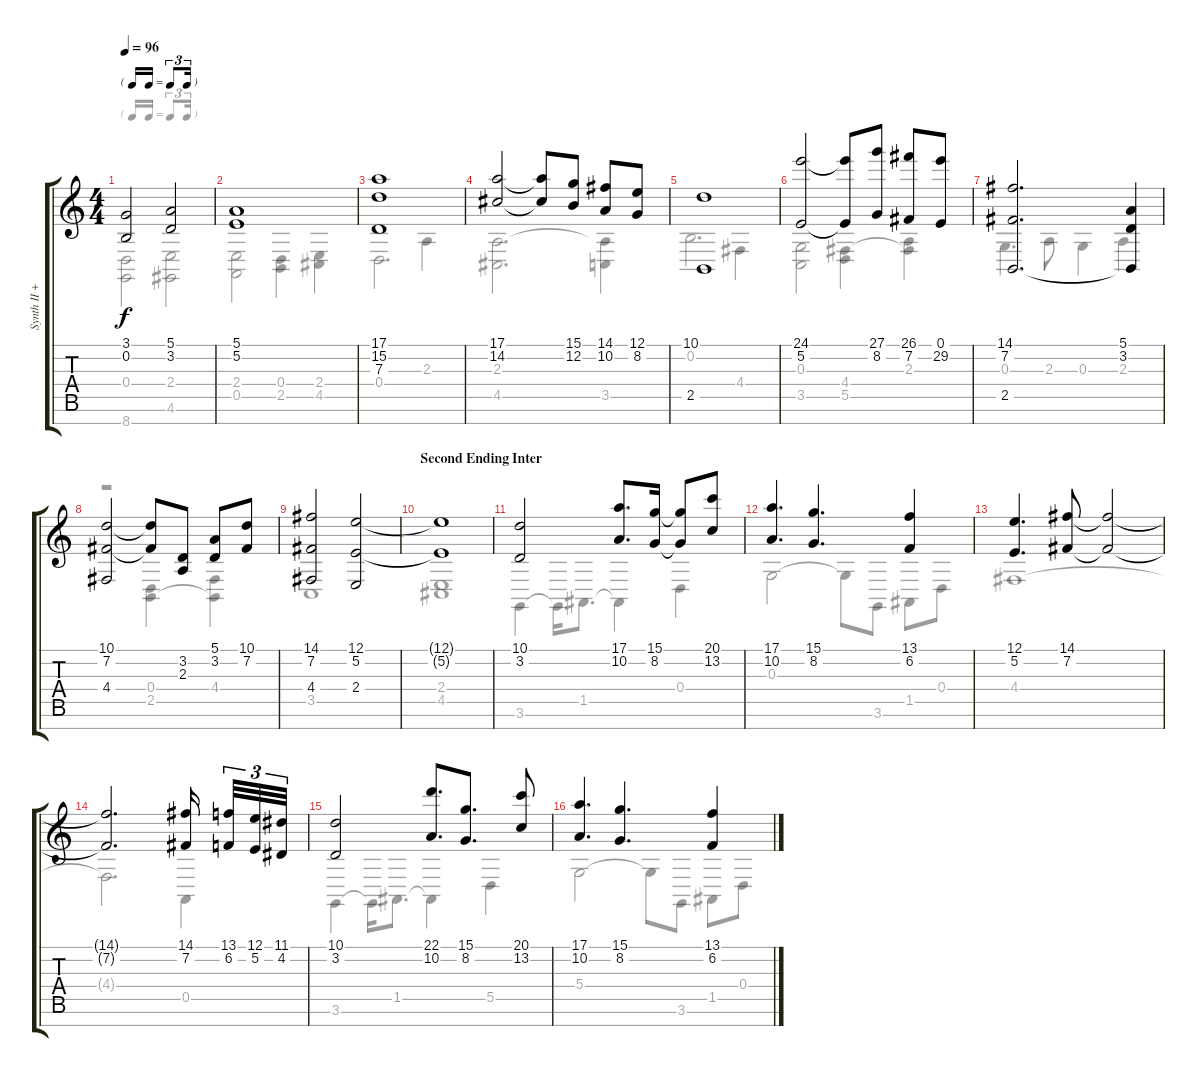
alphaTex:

\track ("Synth II + III (Strings)" "Synth II +") {instrument stringensemble1}
\staff {score tabs}
\tuning (E4 B3 G3 D3 A2 E2 B1) {hide}
\voice
\ts (4 4)
\tf triplet16th
\tempo 96
\clef g2
\ks c
(3.1 0.2).2{dy f} (5.1 3.2).2 |
(5.1 5.2).1 |
(17.1 15.2 7.3).1 |
(17.1 14.2).2 (17.1{t} 14.2{t}).8 (15.1 12.2).8 (14.1 10.2).8 (12.1 8.2).8 |
(10.1 2.5).1 |
(24.1 5.2).2 (24.1{t} 5.2{t}).8 (27.1 8.2).8 (26.1 7.2).8 (0.1 29.2).8 |
(14.1 7.2 2.5).2{d} (5.1 3.2 2.5{t}).4 |
(10.1 7.2 4.4).2 (10.1{t} 7.2{t}).8 (3.2 2.3).8 (5.1 3.2).8 (10.1 7.2).8 |
(14.1 7.2 4.4).2 (12.1 5.2 2.4).2 |
\section ("" "Second Ending")
(12.1{t} 5.2{t}).1 |
\section ("" "Inter")
(10.1 3.2).2 (17.1 10.2).8{d} (15.1 8.2).16 (15.1{t} 8.2{t}).8 (20.1 13.2).8 |
(17.1 10.2).4{d} (15.1 8.2).4{d} (13.1 6.2).4 |
(12.1 5.2).4{d} (14.1 7.2).8 (14.1{t} 7.2{t}).2 |
(14.1{t} 7.2{t}).2{d} (14.1 7.2).16{beam splitsecondary} (13.1 6.2).32{tu (3 2)} (12.1 5.2).32{tu (3 2)} (11.1 4.2).32{tu (3 2)} |
(10.1 3.2).2 (22.1 10.2).8{d} (15.1 8.2).8{d} (20.1 13.2).8 |
(17.1 10.2).4{d} (15.1 8.2).4{d} (13.1 6.2).4
\voice
\clef g2
\ottava regular
\simile none
\ks c
(0.4 8.7).2{dy f} (2.4 4.6).2 |
(2.4 0.5).2 (0.4 2.5).4 (2.4 4.5).4 |
0.4.2{d} 2.3.4 |
(2.3 4.5).2{d} (2.3{t} 3.5).4 |
0.2.2{d} 4.4.4 |
(0.3 3.5).2 (4.4 5.5).4 (2.3 4.4{t}).4 |
0.3.4{d} 2.3.8 0.3.4 2.3.4 |
r.2 (0.4 2.5).4 (4.4 2.5{t}).4 |
3.5.1 |
(2.4 4.5).1 |
3.6.4 3.6{t}.16 1.5.8{d} 1.5{t}.4 0.4.4 |
0.3.2 0.3{t}.8 3.6.8 1.5.8 0.4.8 |
4.4.1 |
4.4{t}.2{d} 0.5.4 |
3.6.4 3.6{t}.16 1.5.8{d} 1.5{t}.4 5.5.4 |
5.4.2 5.4{t}.8 3.6.8 1.5.8 0.4.8
